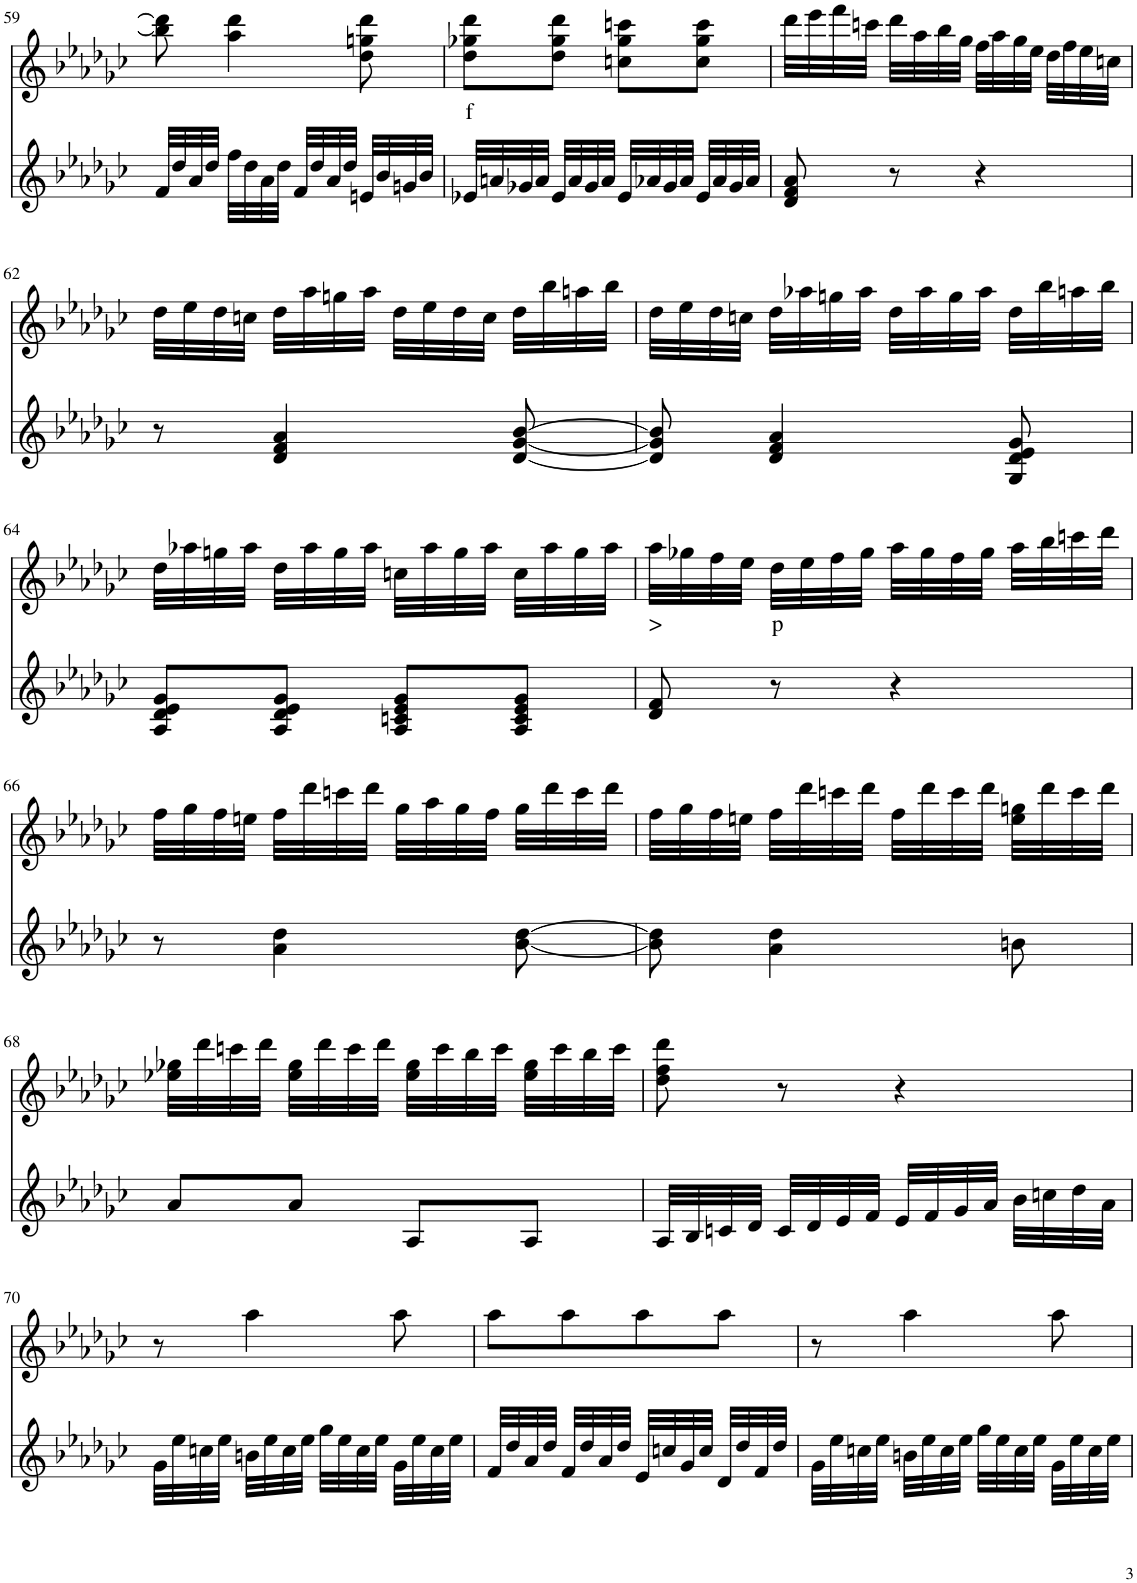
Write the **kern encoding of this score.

**kern	**kern	**text
*part2	*part1	*part1
*staff2	*staff1	*staff1
*I"piano	*I"piano	*
*I'Pno	*I'Pno	*
!!LO:PB:g=z
*clefG2	*clefG2	*
*k[b-e-a-d-g-c-]	*k[b-e-a-d-g-c-]	*
*G-:	*G-:	*
*M2/4	*M2/4	*
=59	=59	=59
32f/LLL	8bb-\] 8ddd-\]	.
32dd-/	.	.
32a-/	.	.
32dd-/JJJ	.	.
32ff\LLL	4aa-\ 4ddd-\	.
32dd-\	.	.
32a-\	.	.
32dd-\JJJ	.	.
32f/LLL	.	.
32dd-/	.	.
32a-/	.	.
32dd-/JJJ	.	.
32en/LLL	8dd-\ 8ggn\ 8ddd-\	.
32b-/	.	.
32gn/	.	.
32b-/JJJ	.	.
=60	=60	=60
!	!	!LO:LY:b
32e-X/LLL	8dd-\ 8gg-X\ 8ddd-\L	f
32an/	.	.
32g-X/	.	.
32a/JJJ	.	.
32e-/LLL	8dd-\ 8gg-\ 8ddd-\J	.
32a/	.	.
32g-/	.	.
32a/JJJ	.	.
32e-/LLL	8ccn\ 8gg-\ 8cccn\L	.
32a-X/	.	.
32g-/	.	.
32a-/JJJ	.	.
32e-/LLL	8cc\ 8gg-\ 8ccc\J	.
32a-/	.	.
32g-/	.	.
32a-/JJJ	.	.
=61	=61	=61
8d-/ 8f/ 8a-/	32ddd-\LLL	.
.	32eee-\	.
.	32fff\	.
.	32cccn\JJJ	.
8r	32ddd-\LLL	.
.	32aa-\	.
.	32bb-\	.
.	32gg-\JJJ	.
4r	32ff\LLL	.
.	32aa-\	.
.	32gg-\	.
.	32ee-\JJJ	.
.	32dd-\LLL	.
.	32ff\	.
.	32ee-\	.
.	32ccn\JJJ	.
!!LO:LB:g=z
=62	=62	=62
8r	32dd-\LLL	.
.	32ee-\	.
.	32dd-\	.
.	32ccn\JJJ	.
4d-/ 4f/ 4a-/	32dd-\LLL	.
.	32aa-\	.
.	32ggn\	.
.	32aa-\JJJ	.
.	32dd-\LLL	.
.	32ee-\	.
.	32dd-\	.
.	32cc\JJJ	.
[8d-/ [8g-/ [8b-/	32dd-\LLL	.
.	32bb-\	.
.	32aan\	.
.	32bb-\JJJ	.
=63	=63	=63
8d-/] 8g-/] 8b-/]	32dd-\LLL	.
.	32ee-\	.
.	32dd-\	.
.	32ccn\JJJ	.
4d-/ 4f/ 4a-/	32dd-\LLL	.
.	32aa-X\	.
.	32ggn\	.
.	32aa-\JJJ	.
.	32dd-\LLL	.
.	32aa-\	.
.	32gg\	.
.	32aa-\JJJ	.
8G-/ 8d-/ 8e-/ 8g-/	32dd-\LLL	.
.	32bb-\	.
.	32aan\	.
.	32bb-\JJJ	.
!!LO:LB:g=z
=64	=64	=64
8A-/ 8d-/ 8e-/ 8g-/L	32dd-\LLL	.
.	32aa-X\	.
.	32ggn\	.
.	32aa-\JJJ	.
8A-/ 8d-/ 8e-/ 8g-/J	32dd-\LLL	.
.	32aa-\	.
.	32gg\	.
.	32aa-\JJJ	.
8A-/ 8cn/ 8e-/ 8g-/L	32ccn\LLL	.
.	32aa-\	.
.	32gg\	.
.	32aa-\JJJ	.
8A-/ 8c/ 8e-/ 8g-/J	32cc\LLL	.
.	32aa-\	.
.	32gg\	.
.	32aa-\JJJ	.
=65	=65	=65
!	!	!LO:LY:b
8d-/ 8f/	32aa-\LLL	>
.	32gg-X\	.
.	32ff\	.
.	32ee-\JJJ	.
!	!	!LO:LY:b
8r	32dd-\LLL	p
.	32ee-\	.
.	32ff\	.
.	32gg-\JJJ	.
4r	32aa-\LLL	.
.	32gg-\	.
.	32ff\	.
.	32gg-\JJJ	.
.	32aa-\LLL	.
.	32bb-\	.
.	32cccn\	.
.	32ddd-\JJJ	.
!!LO:LB:g=z
=66	=66	=66
8r	32ff\LLL	.
.	32gg-\	.
.	32ff\	.
.	32een\JJJ	.
4a-\ 4dd-\	32ff\LLL	.
.	32ddd-\	.
.	32cccn\	.
.	32ddd-\JJJ	.
.	32gg-\LLL	.
.	32aa-\	.
.	32gg-\	.
.	32ff\JJJ	.
[8b-\ [8dd-\	32gg-\LLL	.
.	32ddd-\	.
.	32ccc\	.
.	32ddd-\JJJ	.
=67	=67	=67
8b-\] 8dd-\]	32ff\LLL	.
.	32gg-\	.
.	32ff\	.
.	32een\JJJ	.
4a-\ 4dd-\	32ff\LLL	.
.	32ddd-\	.
.	32cccn\	.
.	32ddd-\JJJ	.
.	32ff\LLL	.
.	32ddd-\	.
.	32ccc\	.
.	32ddd-\JJJ	.
8bn\	32ee\ 32ggn\LLL	.
.	32ddd-\	.
.	32ccc\	.
.	32ddd-\JJJ	.
!!LO:LB:g=z
=68	=68	=68
8a-/L	32ee-X\ 32gg-X\LLL	.
.	32ddd-\	.
.	32cccn\	.
.	32ddd-\JJJ	.
8a-/J	32ee-\ 32gg-\LLL	.
.	32ddd-\	.
.	32ccc\	.
.	32ddd-\JJJ	.
8A-/L	32ee-\ 32gg-\LLL	.
.	32ccc\	.
.	32bb-\	.
.	32ccc\JJJ	.
8A-/J	32ee-\ 32gg-\LLL	.
.	32ccc\	.
.	32bb-\	.
.	32ccc\JJJ	.
=69	=69	=69
32A-/LLL	8dd-\ 8ff\ 8ddd-\	.
32B-/	.	.
32cn/	.	.
32d-/JJJ	.	.
32c/LLL	8r	.
32d-/	.	.
32e-/	.	.
32f/JJJ	.	.
32e-/LLL	4r	.
32f/	.	.
32g-/	.	.
32a-/JJJ	.	.
32b-\LLL	.	.
32ccn\	.	.
32dd-\	.	.
32a-\JJJ	.	.
!!LO:LB:g=z
=70	=70	=70
32g-\LLL	8r	.
32ee-\	.	.
32ccn\	.	.
32ee-\JJJ	.	.
32bn\LLL	4aa-\	.
32ee-\	.	.
32cc\	.	.
32ee-\JJJ	.	.
32gg-\LLL	.	.
32ee-\	.	.
32cc\	.	.
32ee-\JJJ	.	.
32g-\LLL	8aa-\	.
32ee-\	.	.
32cc\	.	.
32ee-\JJJ	.	.
=71	=71	=71
32f/LLL	8aa-\L	.
32dd-/	.	.
32a-/	.	.
32dd-/JJJ	.	.
32f/LLL	8aa-\	.
32dd-/	.	.
32a-/	.	.
32dd-/JJJ	.	.
32e-/LLL	8aa-\	.
32ccn/	.	.
32g-/	.	.
32cc/JJJ	.	.
32d-/LLL	8aa-\J	.
32dd-/	.	.
32f/	.	.
32dd-/JJJ	.	.
=72	=72	=72
32g-\LLL	8r	.
32ee-\	.	.
32ccn\	.	.
32ee-\JJJ	.	.
32bn\LLL	4aa-\	.
32ee-\	.	.
32cc\	.	.
32ee-\JJJ	.	.
32gg-\LLL	.	.
32ee-\	.	.
32cc\	.	.
32ee-\JJJ	.	.
32g-\LLL	8aa-\	.
32ee-\	.	.
32cc\	.	.
32ee-\JJJ	.	.
=	=	=
*-	*-	*-
